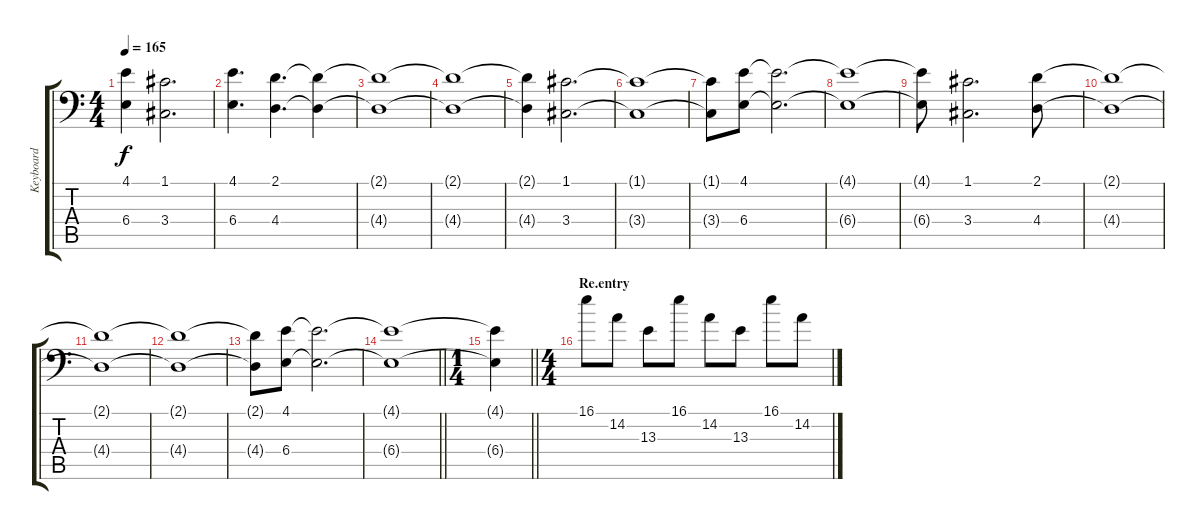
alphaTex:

\track ("Keyboard" "Keyboard") {instrument synthstrings1}
\staff {score tabs}
\tuning (C4 G3 Eb3 Bb2 F2 Bb1) {hide}
\ts (4 4)
\tempo 165
\clef f4
\ks c
(4.1{t} 6.4{t}).4{dy f} (1.1 3.4).2{d} |
(4.1 6.4).4{d} (2.1 4.4).4{d} (2.1{t} 4.4{t}).4 |
(2.1{t} 4.4{t}).1 |
(2.1{t} 4.4{t}).1 |
(2.1{t} 4.4{t}).4 (1.1 3.4).2{d} |
(1.1{t} 3.4{t}).1 |
(1.1{t} 3.4{t}).8 (4.1 6.4).8 (4.1{t} 6.4{t}).2{d} |
(4.1{t} 6.4{t}).1 |
(4.1{t} 6.4{t}).8 (1.1 3.4).2{d} (2.1 4.4).8 |
(2.1{t} 4.4{t}).1 |
(2.1{t} 4.4{t}).1 |
(2.1{t} 4.4{t}).1 |
(2.1{t} 4.4{t}).8 (4.1 6.4).8 (4.1{t} 6.4{t}).2{d} |
\barLineRight lightlight
(4.1{t} 6.4{t}).1 |
\ts (1 4)
\barLineRight lightlight
(4.1{t} 6.4{t}).4 |
\ts (4 4)
\section ("" "Re.entry")
16.1.8{volume 9 instrument lead2sawtooth} 14.2.8 13.3.8 16.1.8 14.2.8 13.3.8 16.1.8 14.2.8
